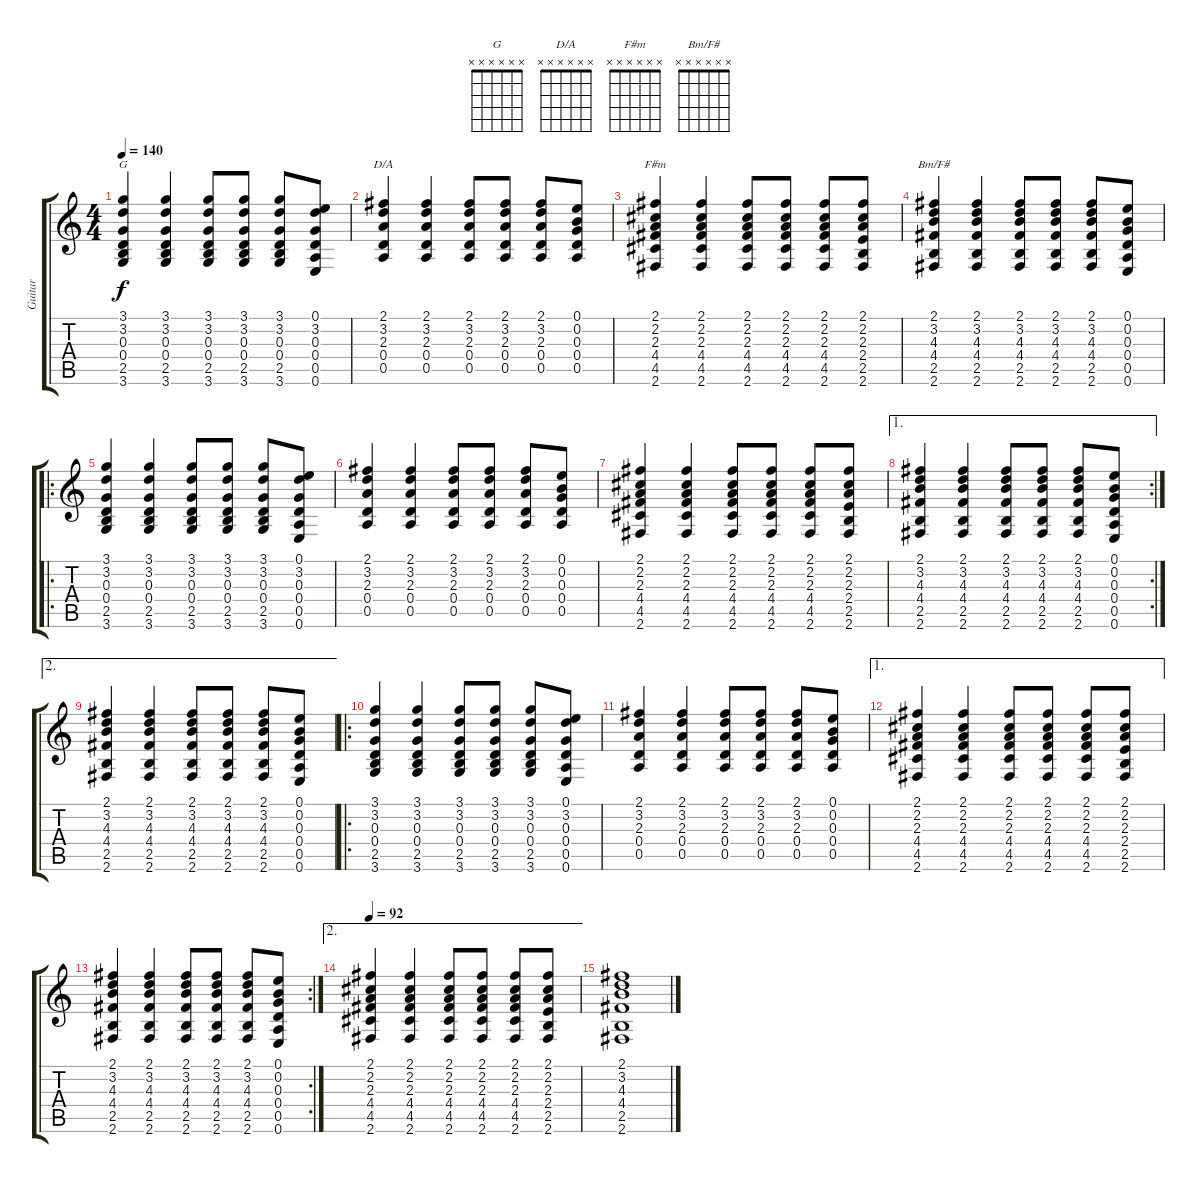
\track ("Guitar" "Guitar") {instrument overdrivenguitar}
\staff {score tabs}
\tuning (E4 B3 G3 D3 A2 E2) {hide}
\chord ("G" x x x x x x) {firstfret 0}
\chord ("D/A" x x x x x x) {firstfret 0}
\chord ("F#m" x x x x x x) {firstfret 0}
\chord ("Bm/F#" x x x x x x) {firstfret 0}
\ts (4 4)
\tempo 140
\clef g2
\ks c
(3.1 3.2 0.3 0.4 2.5 3.6).4{ch "G" dy f} (3.1 3.2 0.3 0.4 2.5 3.6).4 (3.1 3.2 0.3 0.4 2.5 3.6).8 (3.1 3.2 0.3 0.4 2.5 3.6).8 (3.1 3.2 0.3 0.4 2.5 3.6).8 (0.1 3.2 0.3 0.4 0.5 0.6).8 |
(2.1 3.2 2.3 0.4 0.5).4{ch "D/A"} (2.1 3.2 2.3 0.4 0.5).4 (2.1 3.2 2.3 0.4 0.5).8 (2.1 3.2 2.3 0.4 0.5).8 (2.1 3.2 2.3 0.4 0.5).8 (0.1 0.2 0.3 0.4 0.5).8 |
(2.1 2.2 2.3 4.4 4.5 2.6).4{ch "F#m"} (2.1 2.2 2.3 4.4 4.5 2.6).4 (2.1 2.2 2.3 4.4 4.5 2.6).8 (2.1 2.2 2.3 4.4 4.5 2.6).8 (2.1 2.2 2.3 4.4 4.5 2.6).8 (2.1 2.2 2.3 2.4 2.5 2.6).8 |
(2.1 3.2 4.3 4.4 2.5 2.6).4{ch "Bm/F#"} (2.1 3.2 4.3 4.4 2.5 2.6).4 (2.1 3.2 4.3 4.4 2.5 2.6).8 (2.1 3.2 4.3 4.4 2.5 2.6).8 (2.1 3.2 4.3 4.4 2.5 2.6).8 (0.1 0.2 0.3 0.4 0.5 0.6).8 |
\ro
(3.1 3.2 0.3 0.4 2.5 3.6).4 (3.1 3.2 0.3 0.4 2.5 3.6).4 (3.1 3.2 0.3 0.4 2.5 3.6).8 (3.1 3.2 0.3 0.4 2.5 3.6).8 (3.1 3.2 0.3 0.4 2.5 3.6).8 (0.1 3.2 0.3 0.4 0.5 0.6).8 |
(2.1 3.2 2.3 0.4 0.5).4 (2.1 3.2 2.3 0.4 0.5).4 (2.1 3.2 2.3 0.4 0.5).8 (2.1 3.2 2.3 0.4 0.5).8 (2.1 3.2 2.3 0.4 0.5).8 (0.1 0.2 0.3 0.4 0.5).8 |
(2.1 2.2 2.3 4.4 4.5 2.6).4 (2.1 2.2 2.3 4.4 4.5 2.6).4 (2.1 2.2 2.3 4.4 4.5 2.6).8 (2.1 2.2 2.3 4.4 4.5 2.6).8 (2.1 2.2 2.3 4.4 4.5 2.6).8 (2.1 2.2 2.3 2.4 2.5 2.6).8 |
\ae 1
\rc 2
(2.1 3.2 4.3 4.4 2.5 2.6).4 (2.1 3.2 4.3 4.4 2.5 2.6).4 (2.1 3.2 4.3 4.4 2.5 2.6).8 (2.1 3.2 4.3 4.4 2.5 2.6).8 (2.1 3.2 4.3 4.4 2.5 2.6).8 (0.1 0.2 0.3 0.4 0.5 0.6).8 |
\ae 2
(2.1 3.2 4.3 4.4 2.5 2.6).4 (2.1 3.2 4.3 4.4 2.5 2.6).4 (2.1 3.2 4.3 4.4 2.5 2.6).8 (2.1 3.2 4.3 4.4 2.5 2.6).8 (2.1 3.2 4.3 4.4 2.5 2.6).8 (0.1 0.2 0.3 0.4 0.5 0.6).8 |
\ro
(3.1 3.2 0.3 0.4 2.5 3.6).4 (3.1 3.2 0.3 0.4 2.5 3.6).4 (3.1 3.2 0.3 0.4 2.5 3.6).8 (3.1 3.2 0.3 0.4 2.5 3.6).8 (3.1 3.2 0.3 0.4 2.5 3.6).8 (0.1 3.2 0.3 0.4 0.5 0.6).8 |
(2.1 3.2 2.3 0.4 0.5).4 (2.1 3.2 2.3 0.4 0.5).4 (2.1 3.2 2.3 0.4 0.5).8 (2.1 3.2 2.3 0.4 0.5).8 (2.1 3.2 2.3 0.4 0.5).8 (0.1 0.2 0.3 0.4 0.5).8 |
\ae 1
(2.1 2.2 2.3 4.4 4.5 2.6).4 (2.1 2.2 2.3 4.4 4.5 2.6).4 (2.1 2.2 2.3 4.4 4.5 2.6).8 (2.1 2.2 2.3 4.4 4.5 2.6).8 (2.1 2.2 2.3 4.4 4.5 2.6).8 (2.1 2.2 2.3 2.4 2.5 2.6).8 |
\rc 2
(2.1 3.2 4.3 4.4 2.5 2.6).4 (2.1 3.2 4.3 4.4 2.5 2.6).4 (2.1 3.2 4.3 4.4 2.5 2.6).8 (2.1 3.2 4.3 4.4 2.5 2.6).8 (2.1 3.2 4.3 4.4 2.5 2.6).8 (0.1 0.2 0.3 0.4 0.5 0.6).8 |
\ae 2
\tempo 92
(2.1 2.2 2.3 4.4 4.5 2.6).4 (2.1 2.2 2.3 4.4 4.5 2.6).4 (2.1 2.2 2.3 4.4 4.5 2.6).8 (2.1 2.2 2.3 4.4 4.5 2.6).8 (2.1 2.2 2.3 4.4 4.5 2.6).8 (2.1 2.2 2.3 2.4 2.5 2.6).8 |
(2.1 3.2 4.3 4.4 2.5 2.6).1
